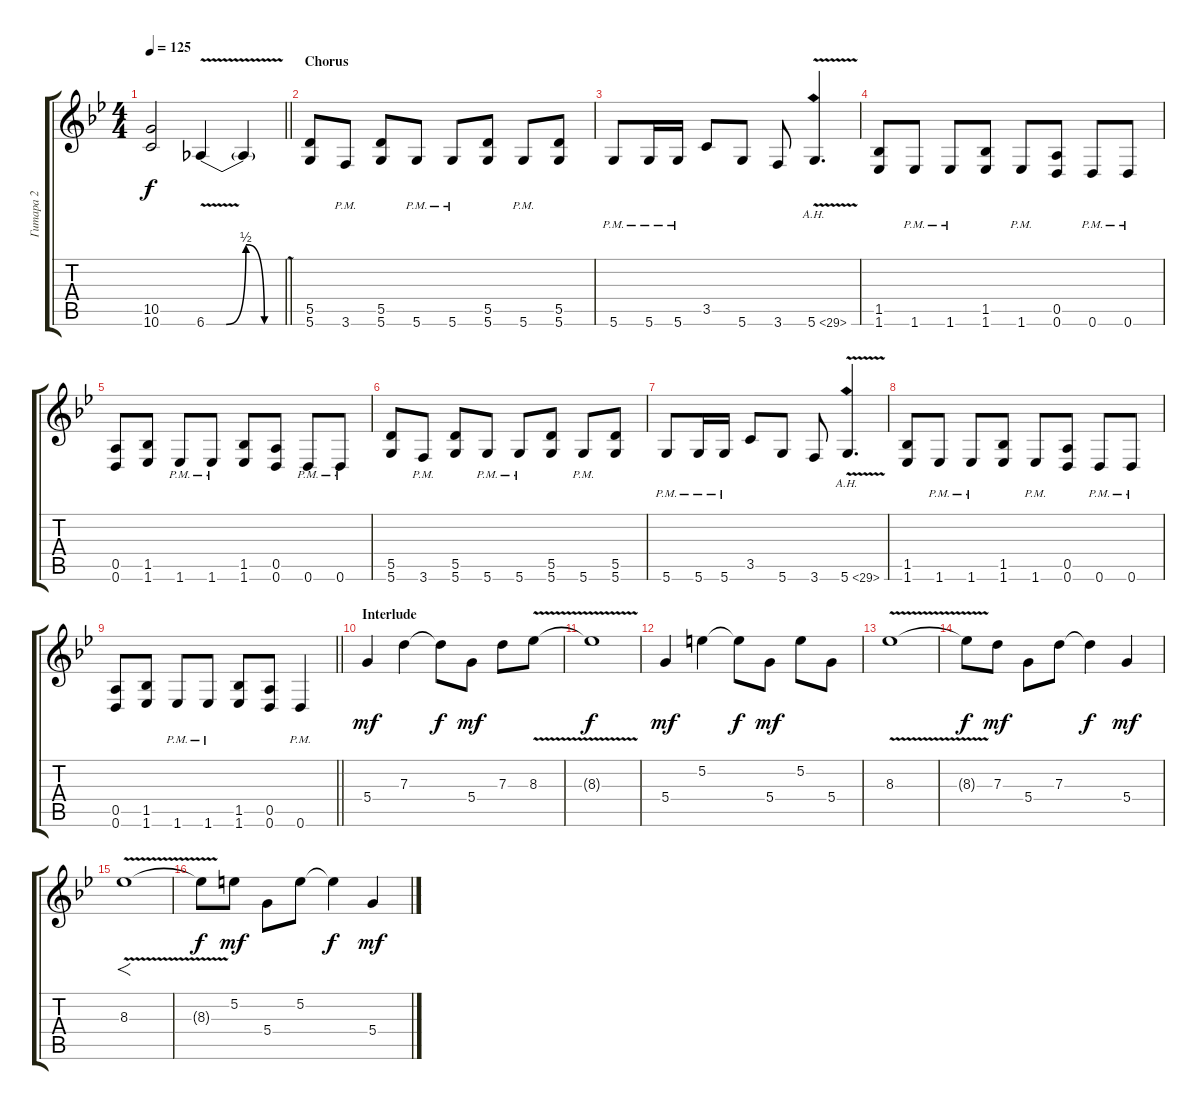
\track ("Гитара 2" "Гитара 2") {instrument distortionguitar}
\staff {score tabs}
\tuning (E4 B3 G3 D3 A2 D2) {hide}
\ts (4 4)
\tempo 125
\clef g2
\barLineRight lightlight
\ks gminor
(10.5 10.6).2{dy f} 6.6{be (custom 0 0 15 0 30 2 44 0 60 0) v}.4 6.6{v t}.4 |
\section ("" "Chorus")
(5.5 5.6).8 3.6{pm}.8 (5.5 5.6).8 5.6{pm}.8 5.6{pm}.8 (5.5 5.6).8 5.6{pm}.8 (5.5 5.6).8 |
5.6{pm}.8 5.6{pm}.16 5.6{pm}.16 3.5.8 5.6.8 3.6.8 5.6{ah 24 v}.4{d} |
(1.5 1.6).8 1.6{pm}.8 1.6{pm}.8 (1.5 1.6).8 1.6{pm}.8 (0.5 0.6).8 0.6{pm}.8 0.6{pm}.8 |
(0.5 0.6).8 (1.5 1.6).8 1.6{pm}.8 1.6{pm}.8 (1.5 1.6).8 (0.5 0.6).8 0.6{pm}.8 0.6{pm}.8 |
(5.5 5.6).8 3.6{pm}.8 (5.5 5.6).8 5.6{pm}.8 5.6{pm}.8 (5.5 5.6).8 5.6{pm}.8 (5.5 5.6).8 |
5.6{pm}.8 5.6{pm}.16 5.6{pm}.16 3.5.8 5.6.8 3.6.8 5.6{ah 24 v}.4{d} |
(1.5 1.6).8 1.6{pm}.8 1.6{pm}.8 (1.5 1.6).8 1.6{pm}.8 (0.5 0.6).8 0.6{pm}.8 0.6{pm}.8 |
\barLineRight lightlight
(0.5 0.6).8 (1.5 1.6).8 1.6{pm}.8 1.6{pm}.8 (1.5 1.6).8 (0.5 0.6).8 0.6{pm}.4 |
\section ("" "Interlude")
5.4.4{dy mf volume 4} 7.3.4 7.3{t}.8{dy f} 5.4.8{dy mf} 7.3.8 8.3{v}.8 |
8.3{t}.1{dy f} |
5.4.4{dy mf} 5.2.4 5.2{t}.8{dy f} 5.4.8{dy mf} 5.2.8 5.4.8 |
8.3{v}.1 |
8.3{t}.8{dy f} 7.3.8{dy mf} 5.4.8 7.3.8 7.3{t}.4{dy f} 5.4.4{dy mf} |
8.3{v}.1{f} |
8.3{t}.8{dy f} 5.2.8{dy mf} 5.4.8 5.2.8 5.2{t}.4{dy f} 5.4.4{dy mf}
